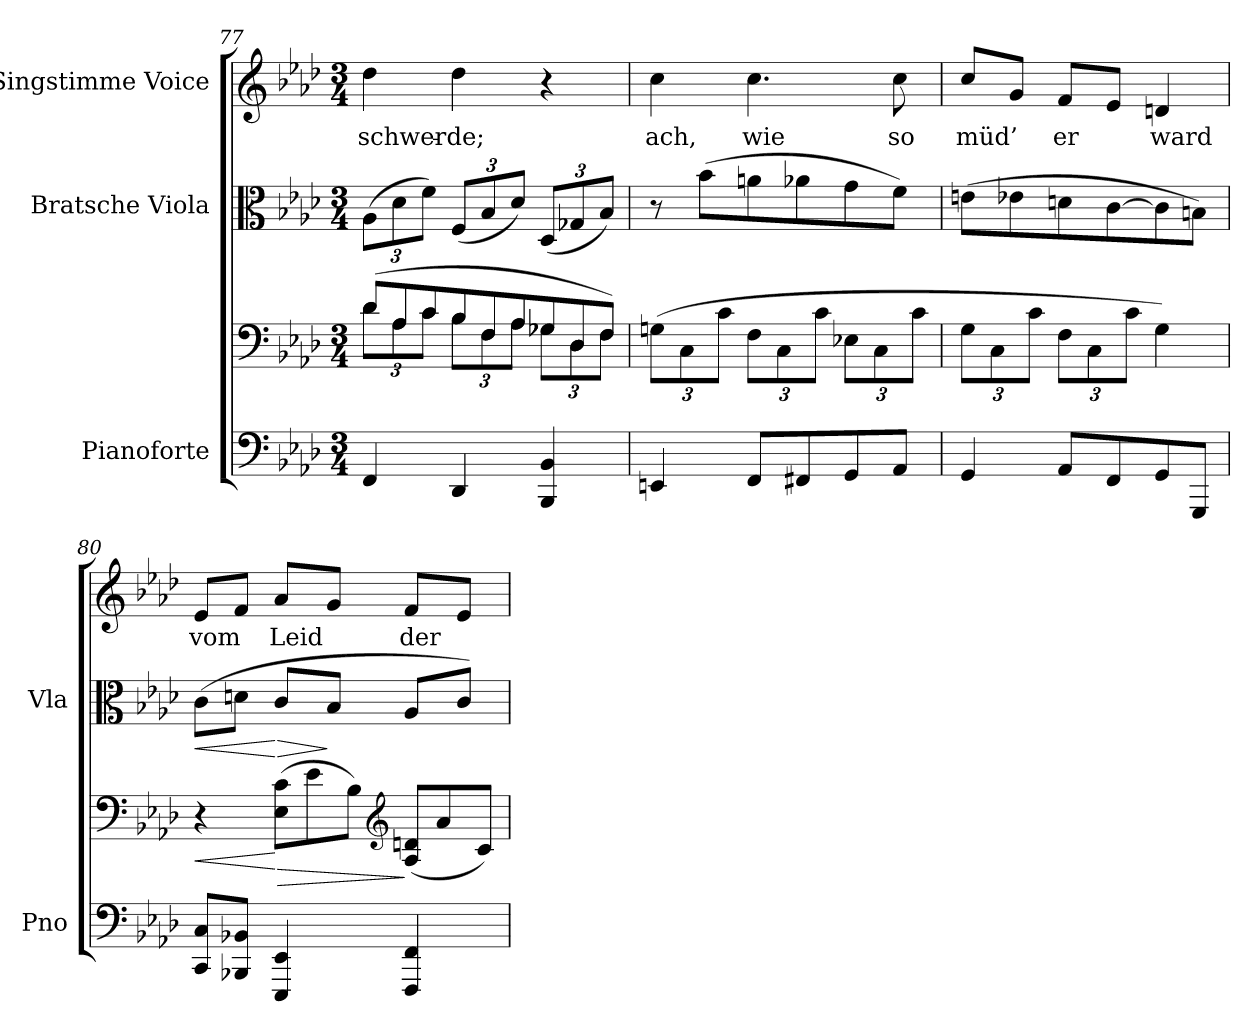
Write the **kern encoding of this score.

**kern	**kern	**dynam	**kern	**dynam	**kern	**text
*part3	*part3	*part3	*part2	*part2	*part1	*part1
*staff4	*staff3	*staff3/4	*staff2	*staff2	*staff1	*staff1
*I"Pianoforte	*	*	*I"Bratsche Viola	*	*I"Singstimme Voice	*
*I'Pno	*	*	*I'Vla	*	*	*
*clefF4	*clefF4	*	*clefC3	*	*clefG2	*
*k[b-e-a-d-]	*k[b-e-a-d-]	*	*k[b-e-a-d-]	*	*k[b-e-a-d-]	*
*M3/4	*M3/4	*	*M3/4	*	*M3/4	*
=77	=77	=77	=77	=77	=77	=77
*	*^	*	*	*	*	*
*	*Xtuplet	*tuplet	*	*	*	*	*
*	*	*Xbrackettup	*	*	*	*	*
4FF/	(12d-/L	12d-\L	.	(12A-\L	.	4dd-\	-schwer-
.	12A-	12A-\	.	12d-\	.	.	.
.	12c/	12c\J	.	12f\J)	.	.	.
*	*Xtuplet	*tuplet	*	*Xbrackettup	*	*	*
4DD-/	12B-/	12B-\L	.	(>12F/L	.	4dd-\	-de;
.	12F	12F\	.	12B-/	.	.	.
.	12A-/	12A-\J	.	12d-/J)	.	.	.
*	*Xtuplet	*tuplet	*	*	*	*	*
4BBB-/ 4BB-/	12G-X/	12G-\L	.	(>12D-/L	.	4r	.
.	12D-	12D-\	.	12G-X/	.	.	.
.	12F/J)	12F\J	.	12B-/J)	.	.	.
*	*v	*v	*	*	*	*	*
=78	=78	=78	=78	=78	=78	=78
4EEn/	(12Gn\L	.	8r	.	4cc\	ach,
.	12C\	.	.	.	.	.
.	.	.	(8b-\L	.	.	.
.	12c\J	.	.	.	.	.
8FF/L	12F\L	.	8an\	.	4.cc\	wie
.	12C\	.	.	.	.	.
8FF#X/	.	.	8a-X\	.	.	.
.	12c\J	.	.	.	.	.
8GG/	12E-X\L	.	8g\	.	.	.
.	12C\	.	.	.	.	.
8AA-/J	.	.	8f\J)	.	8cc\	so
.	12c\J	.	.	.	.	.
=79	=79	=79	=79	=79	=79	=79
4GG/	12G\L	.	(8en\L	.	8cc/L	müd’
.	12C\	.	.	.	.	.
.	.	.	8e-X\	.	8g/J	.
.	12c\J	.	.	.	.	.
8AA-/L	12F\L	.	8dn\	.	8f/L	er
.	12C\	.	.	.	.	.
8FF/	.	.	[8c\	.	8e-/J	.
.	12c\J	.	.	.	.	.
8GG/	4G\)	.	8c\]	.	4dn/	ward
8GGG/J	.	.	8Bn\J)	.	.	.
=80	=80	=80	=80	=80	=80	=80
!	!	!LO:HP:b	!	!LO:HP:b	!	!
8CC/ 8C/L	4r	<	(8c\L	<	8e-/L	vom
8BBB-X/ 8BB-X/J	.	.	8dn\J	.	8f/J	.
*	*Xtuplet	*	*	*	*	*
!	!	!LO:HP:n=1:b	!	!LO:HP:n=1:b	!	!
4EEE-/ 4EE-/	(>12E-\ 12c\L	[ >	8c/L	[ >	8a-/L	Leid
.	12e-\	.	.	.	.	.
.	.	.	8B-/J	]	8g/J	.
.	12B-\J)	.	.	.	.	.
*	*clefG2	*	*	*	*	*
4FFF/ 4FF/	(>12A-/ 12dn/L	]	8A-/L	.	8f/L	der
.	12a-/	.	.	.	.	.
.	.	.	8c/J)	.	8e-/J	.
.	12c/J)	.	.	.	.	.
=	=	=	=	=	=	=
*-	*-	*-	*-	*-	*-	*-
